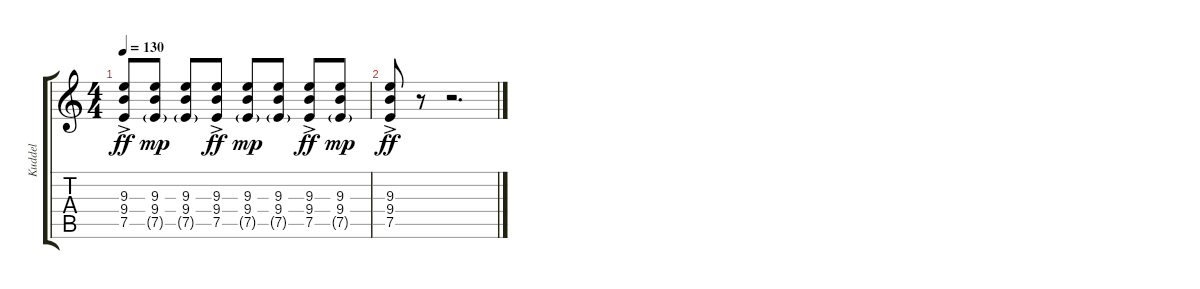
\track ("Kuddel" "Kuddel") {instrument overdrivenguitar}
\staff {score tabs}
\tuning (E4 B3 G3 D3 A2 E2) {hide}
\ts (4 4)
\tempo 130
\clef g2
\ks c
(9.3{ac} 9.4{ac} 7.5{ac}).8{dy ff} (9.3 9.4 7.5{g}).8{dy mp} (9.3 9.4 7.5{g}).8 (9.3{ac} 9.4{ac} 7.5{ac}).8{dy ff} (9.3 9.4 7.5{g}).8{dy mp} (9.3 9.4 7.5{g}).8 (9.3{ac} 9.4 7.5{ac}).8{dy ff} (9.3 9.4 7.5{g}).8{dy mp} |
(9.3{ac} 9.4{ac} 7.5{ac}).8{dy ff} r.8 r.2{d}
